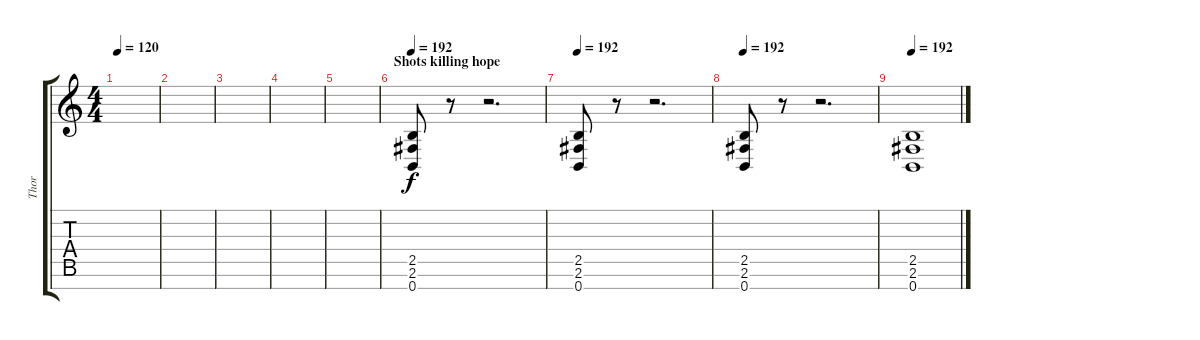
\track ("Thor" "Thor") {instrument distortionguitar}
\staff {score tabs}
\tuning (E4 B3 G3 D3 A2 E2 B1) {hide}
\ts (4 4)
\tempo 120
\clef g2
\ks c
|
|
|
|
|
\section ("" "Shots killing hope")
\tempo 192
(2.5 2.6 0.7).8{volume 16} r.8 r.2{d} |
\tempo 192
(2.5 2.6 0.7).8 r.8 r.2{d} |
\tempo 192
(2.5 2.6 0.7).8 r.8 r.2{d} |
\tempo 192
(2.5 2.6 0.7).1
